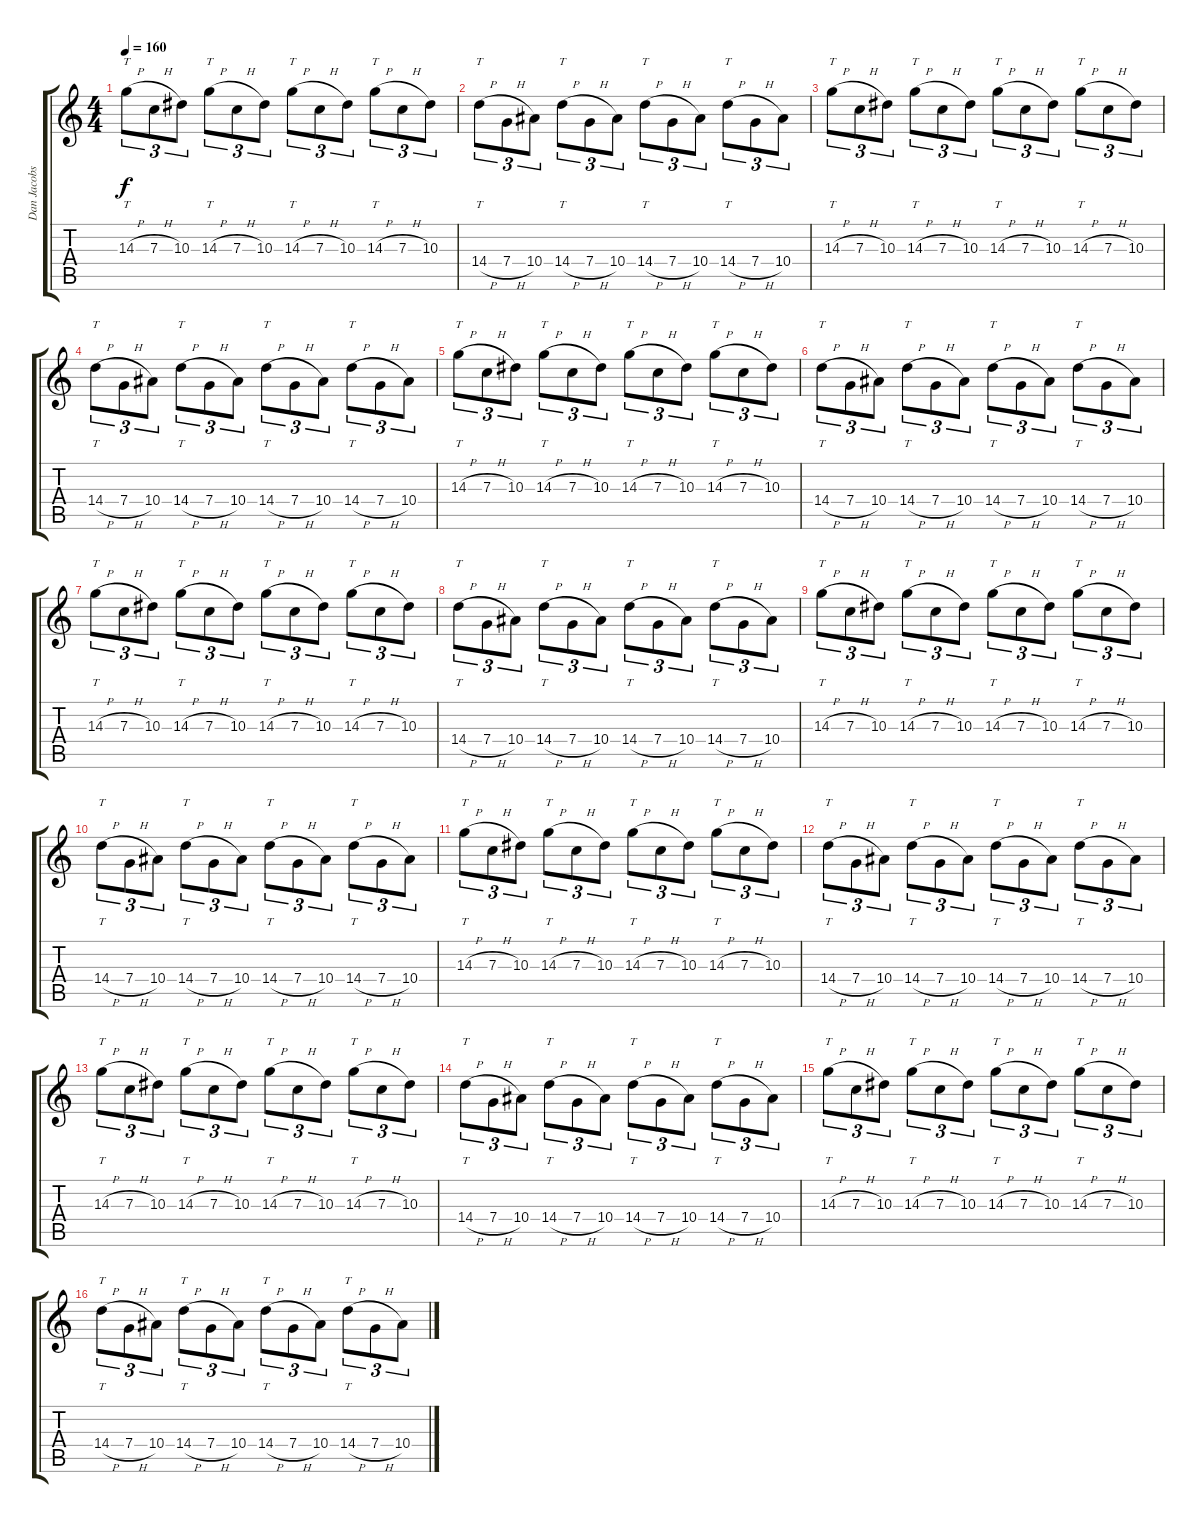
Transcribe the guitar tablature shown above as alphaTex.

\track ("Dan Jacobs" "Dan Jacobs") {instrument overdrivenguitar}
\staff {score tabs}
\tuning (D4 A3 F3 C3 G2 C2) {hide}
\ts (4 4)
\tempo 160
\clef g2
\ks c
14.3{h}.8{tt tu (3 2) dy f instrument overdrivenguitar} 7.3{h}.8{tu (3 2)} 10.3.8{tu (3 2)} 14.3{h}.8{tt tu (3 2)} 7.3{h}.8{tu (3 2)} 10.3.8{tu (3 2)} 14.3{h}.8{tt tu (3 2)} 7.3{h}.8{tu (3 2)} 10.3.8{tu (3 2)} 14.3{h}.8{tt tu (3 2)} 7.3{h}.8{tu (3 2)} 10.3.8{tu (3 2)} |
14.4{h}.8{tt tu (3 2)} 7.4{h}.8{tu (3 2)} 10.4.8{tu (3 2)} 14.4{h}.8{tt tu (3 2)} 7.4{h}.8{tu (3 2)} 10.4.8{tu (3 2)} 14.4{h}.8{tt tu (3 2)} 7.4{h}.8{tu (3 2)} 10.4.8{tu (3 2)} 14.4{h}.8{tt tu (3 2)} 7.4{h}.8{tu (3 2)} 10.4.8{tu (3 2)} |
14.3{h}.8{tt tu (3 2)} 7.3{h}.8{tu (3 2)} 10.3.8{tu (3 2)} 14.3{h}.8{tt tu (3 2)} 7.3{h}.8{tu (3 2)} 10.3.8{tu (3 2)} 14.3{h}.8{tt tu (3 2)} 7.3{h}.8{tu (3 2)} 10.3.8{tu (3 2)} 14.3{h}.8{tt tu (3 2)} 7.3{h}.8{tu (3 2)} 10.3.8{tu (3 2)} |
14.4{h}.8{tt tu (3 2)} 7.4{h}.8{tu (3 2)} 10.4.8{tu (3 2)} 14.4{h}.8{tt tu (3 2)} 7.4{h}.8{tu (3 2)} 10.4.8{tu (3 2)} 14.4{h}.8{tt tu (3 2)} 7.4{h}.8{tu (3 2)} 10.4.8{tu (3 2)} 14.4{h}.8{tt tu (3 2)} 7.4{h}.8{tu (3 2)} 10.4.8{tu (3 2)} |
14.3{h}.8{tt tu (3 2)} 7.3{h}.8{tu (3 2)} 10.3.8{tu (3 2)} 14.3{h}.8{tt tu (3 2)} 7.3{h}.8{tu (3 2)} 10.3.8{tu (3 2)} 14.3{h}.8{tt tu (3 2)} 7.3{h}.8{tu (3 2)} 10.3.8{tu (3 2)} 14.3{h}.8{tt tu (3 2)} 7.3{h}.8{tu (3 2)} 10.3.8{tu (3 2)} |
14.4{h}.8{tt tu (3 2)} 7.4{h}.8{tu (3 2)} 10.4.8{tu (3 2)} 14.4{h}.8{tt tu (3 2)} 7.4{h}.8{tu (3 2)} 10.4.8{tu (3 2)} 14.4{h}.8{tt tu (3 2)} 7.4{h}.8{tu (3 2)} 10.4.8{tu (3 2)} 14.4{h}.8{tt tu (3 2)} 7.4{h}.8{tu (3 2)} 10.4.8{tu (3 2)} |
14.3{h}.8{tt tu (3 2)} 7.3{h}.8{tu (3 2)} 10.3.8{tu (3 2)} 14.3{h}.8{tt tu (3 2)} 7.3{h}.8{tu (3 2)} 10.3.8{tu (3 2)} 14.3{h}.8{tt tu (3 2)} 7.3{h}.8{tu (3 2)} 10.3.8{tu (3 2)} 14.3{h}.8{tt tu (3 2)} 7.3{h}.8{tu (3 2)} 10.3.8{tu (3 2)} |
14.4{h}.8{tt tu (3 2)} 7.4{h}.8{tu (3 2)} 10.4.8{tu (3 2)} 14.4{h}.8{tt tu (3 2)} 7.4{h}.8{tu (3 2)} 10.4.8{tu (3 2)} 14.4{h}.8{tt tu (3 2)} 7.4{h}.8{tu (3 2)} 10.4.8{tu (3 2)} 14.4{h}.8{tt tu (3 2)} 7.4{h}.8{tu (3 2)} 10.4.8{tu (3 2)} |
14.3{h}.8{tt tu (3 2)} 7.3{h}.8{tu (3 2)} 10.3.8{tu (3 2)} 14.3{h}.8{tt tu (3 2)} 7.3{h}.8{tu (3 2)} 10.3.8{tu (3 2)} 14.3{h}.8{tt tu (3 2)} 7.3{h}.8{tu (3 2)} 10.3.8{tu (3 2)} 14.3{h}.8{tt tu (3 2)} 7.3{h}.8{tu (3 2)} 10.3.8{tu (3 2)} |
14.4{h}.8{tt tu (3 2)} 7.4{h}.8{tu (3 2)} 10.4.8{tu (3 2)} 14.4{h}.8{tt tu (3 2)} 7.4{h}.8{tu (3 2)} 10.4.8{tu (3 2)} 14.4{h}.8{tt tu (3 2)} 7.4{h}.8{tu (3 2)} 10.4.8{tu (3 2)} 14.4{h}.8{tt tu (3 2)} 7.4{h}.8{tu (3 2)} 10.4.8{tu (3 2)} |
14.3{h}.8{tt tu (3 2)} 7.3{h}.8{tu (3 2)} 10.3.8{tu (3 2)} 14.3{h}.8{tt tu (3 2)} 7.3{h}.8{tu (3 2)} 10.3.8{tu (3 2)} 14.3{h}.8{tt tu (3 2)} 7.3{h}.8{tu (3 2)} 10.3.8{tu (3 2)} 14.3{h}.8{tt tu (3 2)} 7.3{h}.8{tu (3 2)} 10.3.8{tu (3 2)} |
14.4{h}.8{tt tu (3 2)} 7.4{h}.8{tu (3 2)} 10.4.8{tu (3 2)} 14.4{h}.8{tt tu (3 2)} 7.4{h}.8{tu (3 2)} 10.4.8{tu (3 2)} 14.4{h}.8{tt tu (3 2)} 7.4{h}.8{tu (3 2)} 10.4.8{tu (3 2)} 14.4{h}.8{tt tu (3 2)} 7.4{h}.8{tu (3 2)} 10.4.8{tu (3 2)} |
14.3{h}.8{tt tu (3 2)} 7.3{h}.8{tu (3 2)} 10.3.8{tu (3 2)} 14.3{h}.8{tt tu (3 2)} 7.3{h}.8{tu (3 2)} 10.3.8{tu (3 2)} 14.3{h}.8{tt tu (3 2)} 7.3{h}.8{tu (3 2)} 10.3.8{tu (3 2)} 14.3{h}.8{tt tu (3 2)} 7.3{h}.8{tu (3 2)} 10.3.8{tu (3 2)} |
14.4{h}.8{tt tu (3 2)} 7.4{h}.8{tu (3 2)} 10.4.8{tu (3 2)} 14.4{h}.8{tt tu (3 2)} 7.4{h}.8{tu (3 2)} 10.4.8{tu (3 2)} 14.4{h}.8{tt tu (3 2)} 7.4{h}.8{tu (3 2)} 10.4.8{tu (3 2)} 14.4{h}.8{tt tu (3 2)} 7.4{h}.8{tu (3 2)} 10.4.8{tu (3 2)} |
14.3{h}.8{tt tu (3 2)} 7.3{h}.8{tu (3 2)} 10.3.8{tu (3 2)} 14.3{h}.8{tt tu (3 2)} 7.3{h}.8{tu (3 2)} 10.3.8{tu (3 2)} 14.3{h}.8{tt tu (3 2)} 7.3{h}.8{tu (3 2)} 10.3.8{tu (3 2)} 14.3{h}.8{tt tu (3 2)} 7.3{h}.8{tu (3 2)} 10.3.8{tu (3 2)} |
14.4{h}.8{tt tu (3 2)} 7.4{h}.8{tu (3 2)} 10.4.8{tu (3 2)} 14.4{h}.8{tt tu (3 2)} 7.4{h}.8{tu (3 2)} 10.4.8{tu (3 2)} 14.4{h}.8{tt tu (3 2)} 7.4{h}.8{tu (3 2)} 10.4.8{tu (3 2)} 14.4{h}.8{tt tu (3 2)} 7.4{h}.8{tu (3 2)} 10.4.8{tu (3 2)}
